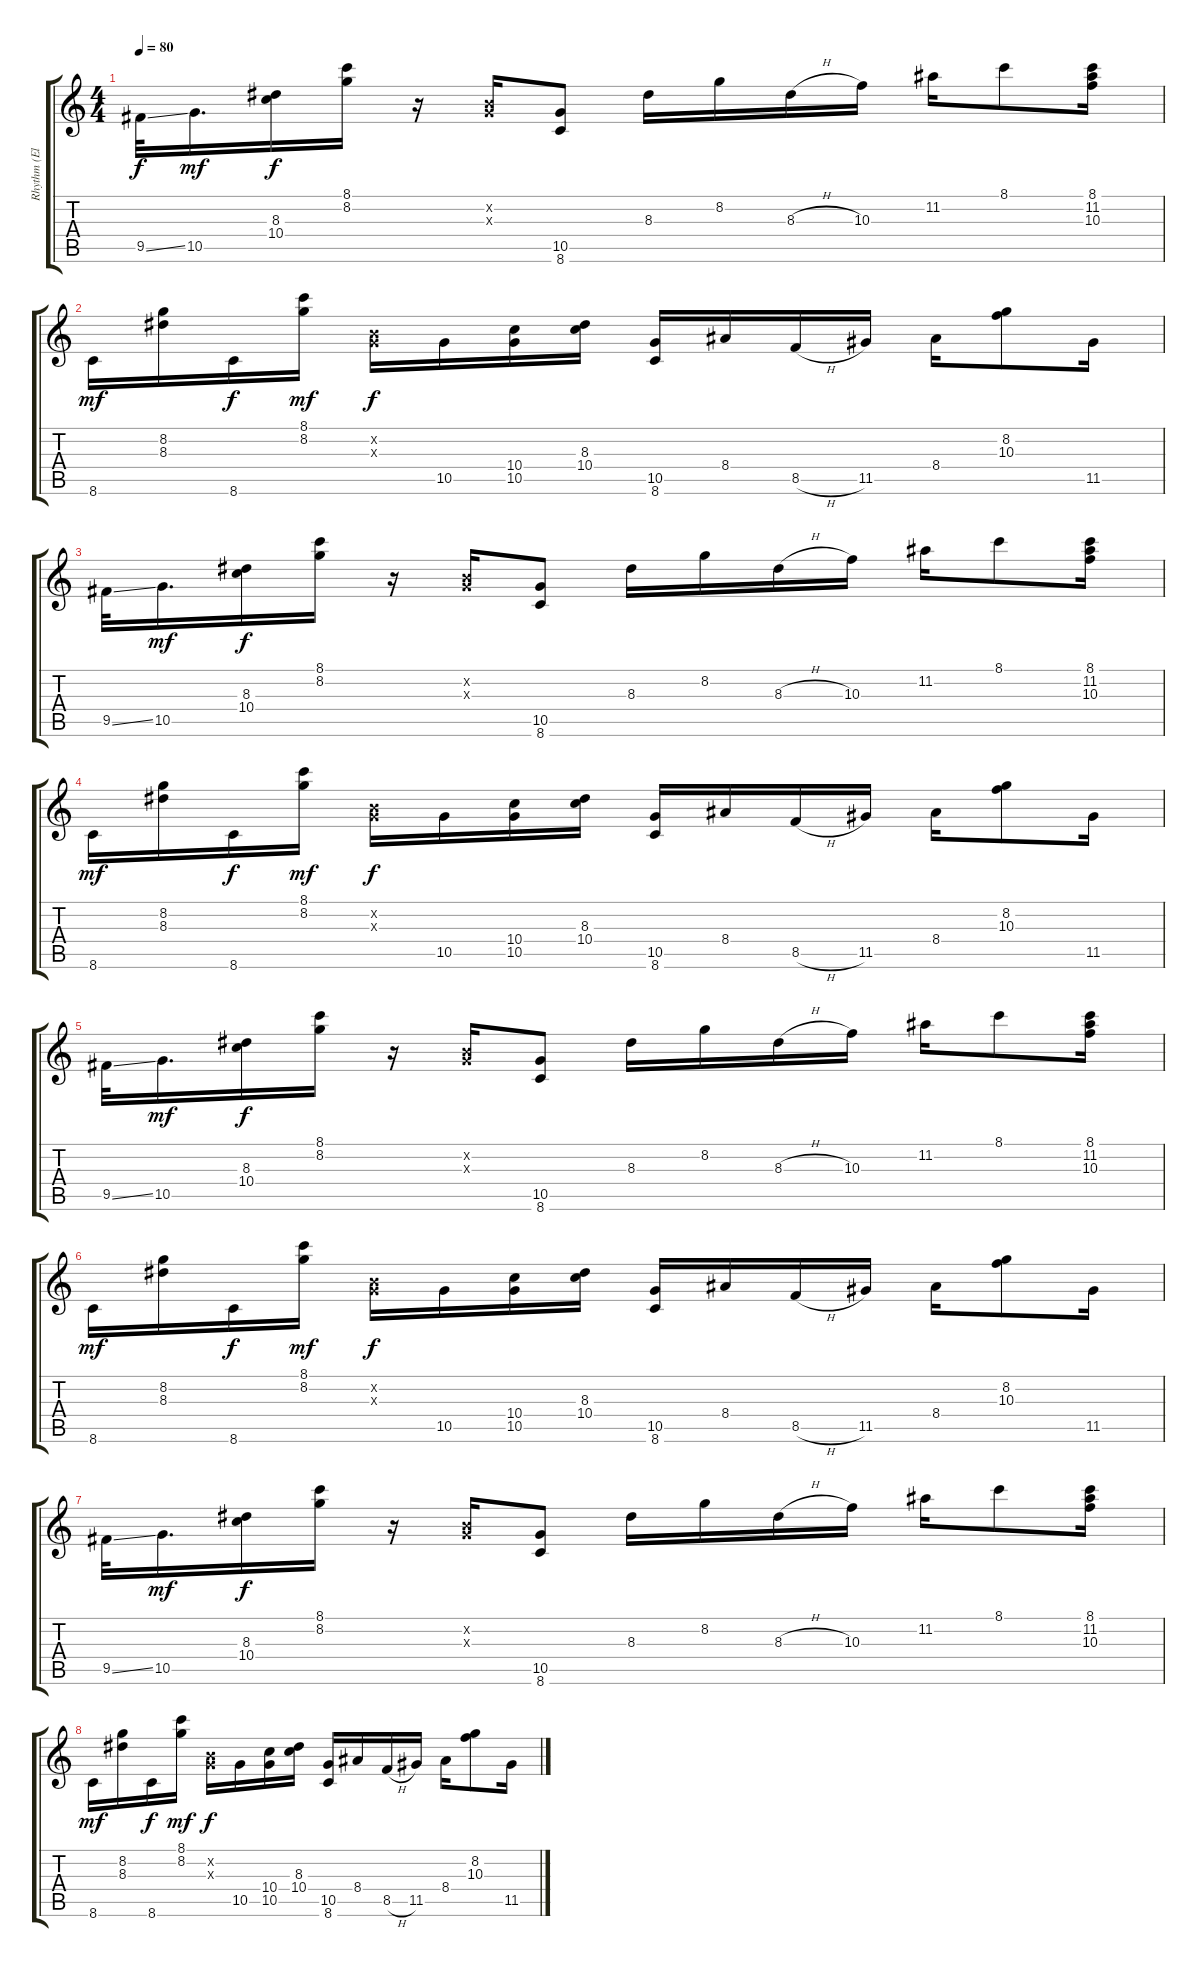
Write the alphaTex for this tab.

\track ("Rhythm (Electric Guitar (Clean)" "Rhythm (El") {instrument electricguitarclean}
\staff {score tabs}
\tuning (E4 B3 G3 D3 A2 E2) {hide}
\ts (4 4)
\tempo 80
\clef g2
\ks c
9.5{ss}.32{dy f} 10.5.16{d dy mf} (8.3 10.4).16{dy f} (8.1 8.2).16 r.16 (0.2{x} 0.3{x}).16 (10.5 8.6).8 8.3.16 8.2.16 8.3{h}.16 10.3.16 11.2.16 8.1.8 (8.1 11.2 10.3).16 |
8.6.16{dy mf} (8.2 8.3).16 8.6.16{dy f} (8.1 8.2).16{dy mf} (0.2{x} 0.3{x}).16{dy f} 10.5.16 (10.4 10.5).16 (8.3 10.4).16 (10.5 8.6).16 8.4.16 8.5{h}.16 11.5.16 8.4.16 (8.2 10.3).8 11.5.16 |
9.5{ss}.32 10.5.16{d dy mf} (8.3 10.4).16{dy f} (8.1 8.2).16 r.16 (0.2{x} 0.3{x}).16 (10.5 8.6).8 8.3.16 8.2.16 8.3{h}.16 10.3.16 11.2.16 8.1.8 (8.1 11.2 10.3).16 |
8.6.16{dy mf} (8.2 8.3).16 8.6.16{dy f} (8.1 8.2).16{dy mf} (0.2{x} 0.3{x}).16{dy f} 10.5.16 (10.4 10.5).16 (8.3 10.4).16 (10.5 8.6).16 8.4.16 8.5{h}.16 11.5.16 8.4.16 (8.2 10.3).8 11.5.16 |
9.5{ss}.32 10.5.16{d dy mf} (8.3 10.4).16{dy f} (8.1 8.2).16 r.16 (0.2{x} 0.3{x}).16 (10.5 8.6).8 8.3.16 8.2.16 8.3{h}.16 10.3.16 11.2.16 8.1.8 (8.1 11.2 10.3).16 |
8.6.16{dy mf} (8.2 8.3).16 8.6.16{dy f} (8.1 8.2).16{dy mf} (0.2{x} 0.3{x}).16{dy f} 10.5.16 (10.4 10.5).16 (8.3 10.4).16 (10.5 8.6).16 8.4.16 8.5{h}.16 11.5.16 8.4.16 (8.2 10.3).8 11.5.16 |
9.5{ss}.32 10.5.16{d dy mf} (8.3 10.4).16{dy f} (8.1 8.2).16 r.16 (0.2{x} 0.3{x}).16 (10.5 8.6).8 8.3.16 8.2.16 8.3{h}.16 10.3.16 11.2.16 8.1.8 (8.1 11.2 10.3).16 |
8.6.16{dy mf} (8.2 8.3).16 8.6.16{dy f} (8.1 8.2).16{dy mf} (0.2{x} 0.3{x}).16{dy f} 10.5.16 (10.4 10.5).16 (8.3 10.4).16 (10.5 8.6).16 8.4.16 8.5{h}.16 11.5.16 8.4.16 (8.2 10.3).8 11.5.16
